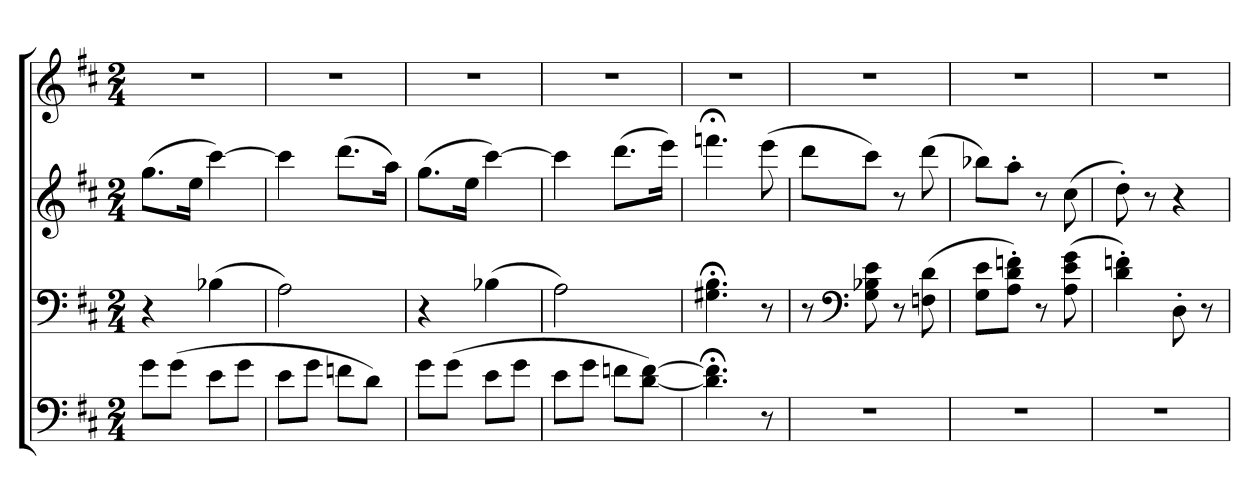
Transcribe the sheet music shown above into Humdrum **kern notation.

**kern	**kern	**kern	**kern
*part4	*part3	*part2	*part1
*staff4	*staff3	*staff2	*staff1
*clefF4	*clefF4	*clefG2	*clefG2
*k[f#c#]	*k[f#c#]	*k[f#c#]	*k[f#c#]
*D:	*D:	*D:	*D:
*M2/4	*M2/4	*M2/4	*M2/4
=	=	=	=
8gL	4r	(8.ggL	2r
(8gJ	.	.	.
.	.	16eeJk	.
8eL	(4B-X	[4ccc#)	.
8gJ	.	.	.
=	=	=	=
8eL	2A)	4ccc#]	2r
8gJ	.	.	.
8fnL	.	(8.dddL	.
8dJ)	.	.	.
.	.	16aaJk)	.
=	=	=	=
8gL	4r	(8.ggL	2r
(8gJ	.	.	.
.	.	16eeJk	.
8eL	(4B-X	[4ccc#)	.
8gJ	.	.	.
=	=	=	=
8eL	2A)	4ccc#]	2r
8gJ	.	.	.
8fnL	.	(8.dddL	.
[8d [8fJ)	.	.	.
.	.	16eeeJk)	.
=	=	=	=
4.d];< 4.f];<	4.G#X;< 4.B;<	4.fffn;<	2r
8r	8r	(8eee	.
=	=	=	=
2r	8r	8dddL	2r
*	*clefF4	*	*
.	8G 8B-X 8e	8ccc#J)	.
.	8r	8r	.
.	(8Fn 8d	(8ddd	.
=	=	=	=
2r	8G 8eL	8bb-XL)	2r
.	8A' 8d' 8fn'J)	8aa'J	.
.	8r	8r	.
.	(8A 8e 8g	(8cc#	.
=	=	=	=
2r	4d' 4fn')	8dd')	2r
.	.	8r	.
.	8D'	4r	.
.	8r	.	.
=	=	=	=
*-	*-	*-	*-
